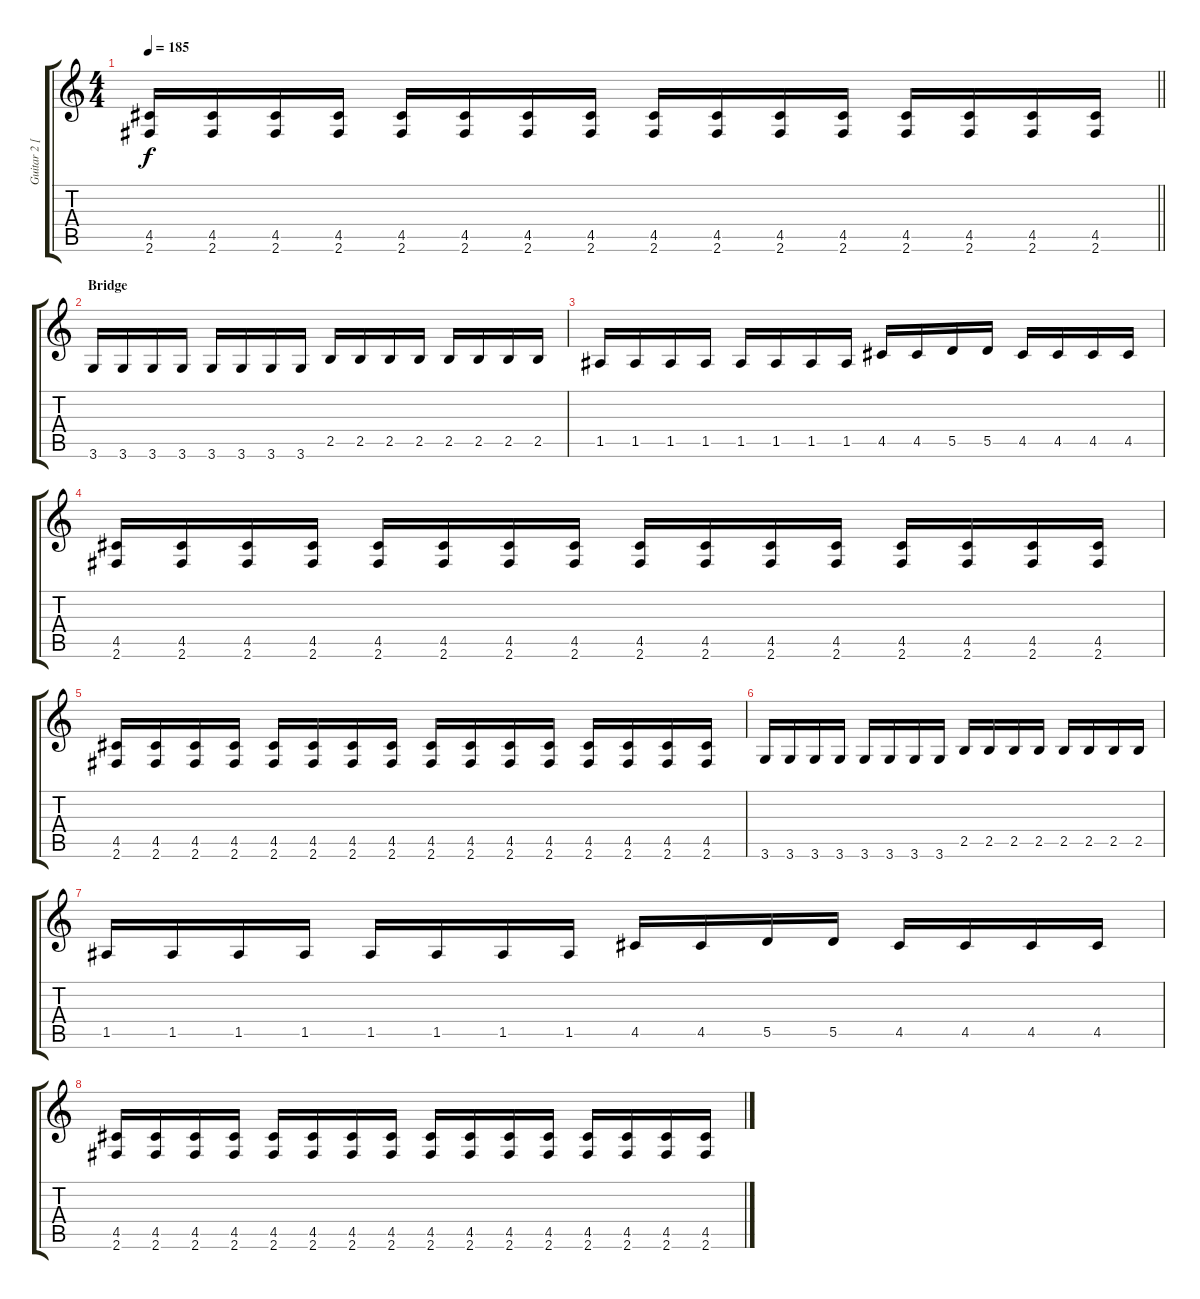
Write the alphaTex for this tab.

\track ("Guitar 2 [Left]" "Guitar 2 [") {instrument distortionguitar}
\staff {score tabs}
\tuning (E4 B3 G3 D3 A2 E2) {hide}
\ts (4 4)
\tempo 185
\clef g2
\barLineRight lightlight
\ks c
(4.5 2.6).16{dy f} (4.5 2.6).16 (4.5 2.6).16 (4.5 2.6).16 (4.5 2.6).16 (4.5 2.6).16 (4.5 2.6).16 (4.5 2.6).16 (4.5 2.6).16 (4.5 2.6).16 (4.5 2.6).16 (4.5 2.6).16 (4.5 2.6).16 (4.5 2.6).16 (4.5 2.6).16 (4.5 2.6).16 |
\section ("" "Bridge")
3.6.16 3.6.16 3.6.16 3.6.16 3.6.16 3.6.16 3.6.16 3.6.16 2.5.16 2.5.16 2.5.16 2.5.16 2.5.16 2.5.16 2.5.16 2.5.16 |
1.5.16 1.5.16 1.5.16 1.5.16 1.5.16 1.5.16 1.5.16 1.5.16 4.5.16 4.5.16 5.5.16 5.5.16 4.5.16 4.5.16 4.5.16 4.5.16 |
(4.5 2.6).16 (4.5 2.6).16 (4.5 2.6).16 (4.5 2.6).16 (4.5 2.6).16 (4.5 2.6).16 (4.5 2.6).16 (4.5 2.6).16 (4.5 2.6).16 (4.5 2.6).16 (4.5 2.6).16 (4.5 2.6).16 (4.5 2.6).16 (4.5 2.6).16 (4.5 2.6).16 (4.5 2.6).16 |
(4.5 2.6).16 (4.5 2.6).16 (4.5 2.6).16 (4.5 2.6).16 (4.5 2.6).16 (4.5 2.6).16 (4.5 2.6).16 (4.5 2.6).16 (4.5 2.6).16 (4.5 2.6).16 (4.5 2.6).16 (4.5 2.6).16 (4.5 2.6).16 (4.5 2.6).16 (4.5 2.6).16 (4.5 2.6).16 |
3.6.16 3.6.16 3.6.16 3.6.16 3.6.16 3.6.16 3.6.16 3.6.16 2.5.16 2.5.16 2.5.16 2.5.16 2.5.16 2.5.16 2.5.16 2.5.16 |
1.5.16 1.5.16 1.5.16 1.5.16 1.5.16 1.5.16 1.5.16 1.5.16 4.5.16 4.5.16 5.5.16 5.5.16 4.5.16 4.5.16 4.5.16 4.5.16 |
(4.5 2.6).16 (4.5 2.6).16 (4.5 2.6).16 (4.5 2.6).16 (4.5 2.6).16 (4.5 2.6).16 (4.5 2.6).16 (4.5 2.6).16 (4.5 2.6).16 (4.5 2.6).16 (4.5 2.6).16 (4.5 2.6).16 (4.5 2.6).16 (4.5 2.6).16 (4.5 2.6).16 (4.5 2.6).16
